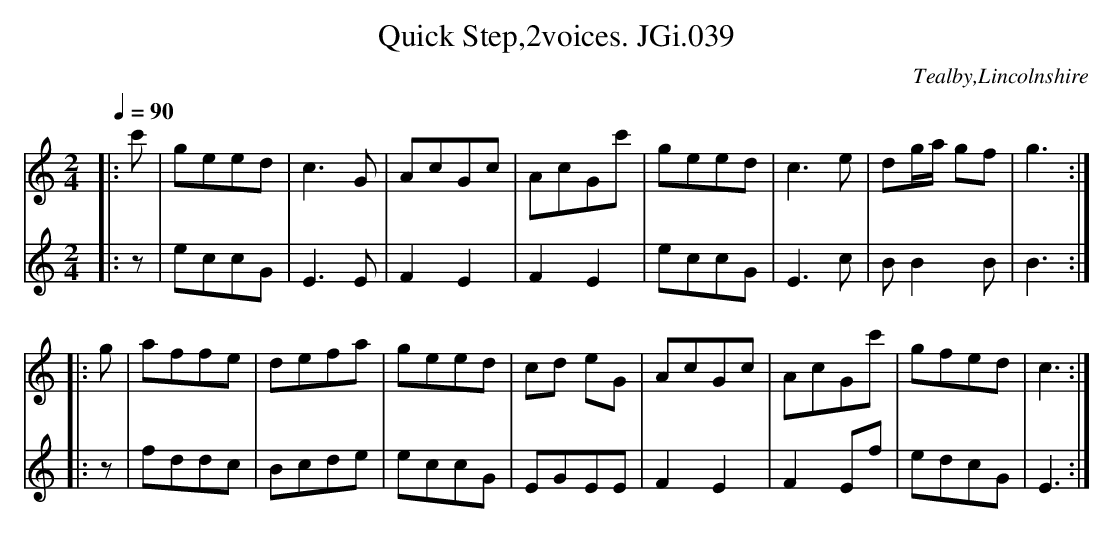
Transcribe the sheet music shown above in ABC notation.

X:1
T:Quick Step,2voices. JGi.039
L:1/8
M:2/4
O:Tealby,Lincolnshire
Q:1/4=90
K:C
[V:1]|:c'|geed|c3G|AcGc|AcGc'|geed|c3e|dg/2a/2 gf|g3:|
[V:2]|:z|eccG|E3E|F2E2|F2E2|eccG|E3c|BB2B|B3:|
[V:1]|:g|affe|defa|geed|cd eG|AcGc|AcGc'|gfed|c3:|
[V:2]|:z|fddc|Bcde|eccG|EGEE|F2E2|F2Ef|edcG|E3:|
